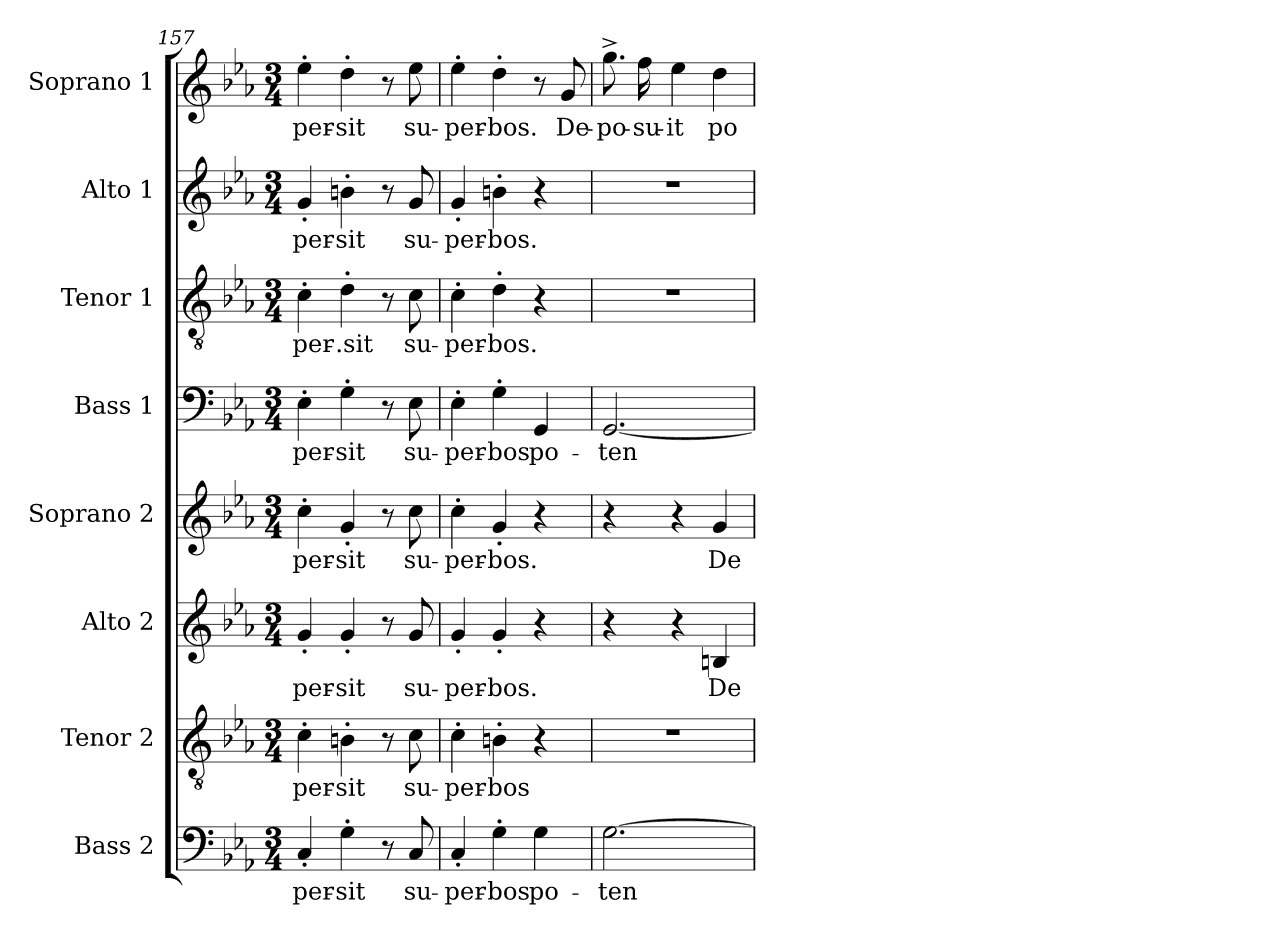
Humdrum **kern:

**kern	**text	**kern	**text	**kern	**text	**kern	**text	**kern	**text	**kern	**text	**kern	**text	**kern	**text
*part8	*part8	*part7	*part7	*part6	*part6	*part5	*part5	*part4	*part4	*part3	*part3	*part2	*part2	*part1	*part1
*staff8	*staff8	*staff7	*staff7	*staff6	*staff6	*staff5	*staff5	*staff4	*staff4	*staff3	*staff3	*staff2	*staff2	*staff1	*staff1
*I"Bass 2	*	*I"Tenor 2	*	*I"Alto 2	*	*I"Soprano 2	*	*I"Bass 1	*	*I"Tenor 1	*	*I"Alto 1	*	*I"Soprano 1	*
*I'B 2.	*	*I'T 2.	*	*I'A 2.	*	*I'S 2.	*	*I'B 1.	*	*I'T 1.	*	*I'A 1.	*	*I'S 1.	*
!!LO:PB:g=z
*clefF4	*	*clefGv2	*	*clefG2	*	*clefG2	*	*clefF4	*	*clefGv2	*	*clefG2	*	*clefG2	*
*	*	*ITrd7c12	*	*	*	*	*	*	*	*ITrd7c12	*	*	*	*	*
*k[b-e-a-]	*	*k[b-e-a-]	*	*k[b-e-a-]	*	*k[b-e-a-]	*	*k[b-e-a-]	*	*k[b-e-a-]	*	*k[b-e-a-]	*	*k[b-e-a-]	*
*E-:	*	*E-:	*	*E-:	*	*E-:	*	*E-:	*	*E-:	*	*E-:	*	*E-:	*
*M3/4	*	*M3/4	*	*M3/4	*	*M3/4	*	*M3/4	*	*M3/4	*	*M3/4	*	*M3/4	*
=157	=157	=157	=157	=157	=157	=157	=157	=157	=157	=157	=157	=157	=157	=157	=157
!	!LO:LY:b:color=#000000	!	!	!	!	!	!	!	!	!	!	!	!	!	!
!	!	!	!LO:LY:b:color=#000000	!	!	!	!	!	!	!	!	!	!	!	!
!	!	!	!	!	!LO:LY:b:color=#000000	!	!	!	!	!	!	!	!	!	!
!	!	!	!	!	!	!	!LO:LY:b:color=#000000	!	!	!	!	!	!	!	!
!	!	!	!	!	!	!	!	!	!LO:LY:b:color=#000000	!	!	!	!	!	!
!	!	!	!	!	!	!	!	!	!	!	!LO:LY:b:color=#000000	!	!	!	!
!	!	!	!	!	!	!	!	!	!	!	!	!	!LO:LY:b:color=#000000	!	!
!	!	!	!	!	!	!	!	!	!	!	!	!	!	!	!LO:LY:b:color=#000000
4C'i/	-per-	4C'i\	-per-	4g'i/	-per-	4cc'i\	-per-	4E-'i\	-per-	4C'i\	-per-	4g'i/	-per-	4ee-'i\	-per-
!	!LO:LY:b:color=#000000	!	!	!	!	!	!	!	!	!	!	!	!	!	!
!	!	!	!LO:LY:b:color=#000000	!	!	!	!	!	!	!	!	!	!	!	!
!	!	!	!	!	!LO:LY:b:color=#000000	!	!	!	!	!	!	!	!	!	!
!	!	!	!	!	!	!	!LO:LY:b:color=#000000	!	!	!	!	!	!	!	!
!	!	!	!	!	!	!	!	!	!LO:LY:b:color=#000000	!	!	!	!	!	!
!	!	!	!	!	!	!	!	!	!	!	!LO:LY:b:color=#000000	!	!	!	!
!	!	!	!	!	!	!	!	!	!	!	!	!	!LO:LY:b:color=#000000	!	!
!	!	!	!	!	!	!	!	!	!	!	!	!	!	!	!LO:LY:b:color=#000000
4G'i\	-sit	4BBn'i\	-sit	4g'i/	-sit	4g'i/	-sit	4G'i\	-sit	4D'i\	-.sit	4bn'i\	-sit	4dd'i\	-sit
8r	.	8r	.	8r	.	8r	.	8r	.	8r	.	8r	.	8r	.
!	!LO:LY:b:color=#000000	!	!	!	!	!	!	!	!	!	!	!	!	!	!
!	!	!	!LO:LY:b:color=#000000	!	!	!	!	!	!	!	!	!	!	!	!
!	!	!	!	!	!LO:LY:b:color=#000000	!	!	!	!	!	!	!	!	!	!
!	!	!	!	!	!	!	!LO:LY:b:color=#000000	!	!	!	!	!	!	!	!
!	!	!	!	!	!	!	!	!	!LO:LY:b:color=#000000	!	!	!	!	!	!
!	!	!	!	!	!	!	!	!	!	!	!LO:LY:b:color=#000000	!	!	!	!
!	!	!	!	!	!	!	!	!	!	!	!	!	!LO:LY:b:color=#000000	!	!
!	!	!	!	!	!	!	!	!	!	!	!	!	!	!	!LO:LY:b:color=#000000
8Ci/	su-	8Ci\	su-	8gi/	su-	8cci\	su-	8E-i\	su-	8Ci\	su-	8gi/	su-	8ee-i\	su-
=158	=158	=158	=158	=158	=158	=158	=158	=158	=158	=158	=158	=158	=158	=158	=158
!	!LO:LY:b:color=#000000	!	!	!	!	!	!	!	!	!	!	!	!	!	!
!	!	!	!LO:LY:b:color=#000000	!	!	!	!	!	!	!	!	!	!	!	!
!	!	!	!	!	!LO:LY:b:color=#000000	!	!	!	!	!	!	!	!	!	!
!	!	!	!	!	!	!	!LO:LY:b:color=#000000	!	!	!	!	!	!	!	!
!	!	!	!	!	!	!	!	!	!LO:LY:b:color=#000000	!	!	!	!	!	!
!	!	!	!	!	!	!	!	!	!	!	!LO:LY:b:color=#000000	!	!	!	!
!	!	!	!	!	!	!	!	!	!	!	!	!	!LO:LY:b:color=#000000	!	!
!	!	!	!	!	!	!	!	!	!	!	!	!	!	!	!LO:LY:b:color=#000000
4C'i/	-per-	4C'i\	-per-	4g'i/	-per-	4cc'i\	-per-	4E-'i\	-per-	4C'i\	-per-	4g'i/	-per-	4ee-'i\	-per-
!	!LO:LY:b:color=#000000	!	!	!	!	!	!	!	!	!	!	!	!	!	!
!	!	!	!LO:LY:b:color=#000000	!	!	!	!	!	!	!	!	!	!	!	!
!	!	!	!	!	!LO:LY:b:color=#000000	!	!	!	!	!	!	!	!	!	!
!	!	!	!	!	!	!	!LO:LY:b:color=#000000	!	!	!	!	!	!	!	!
!	!	!	!	!	!	!	!	!	!LO:LY:b:color=#000000	!	!	!	!	!	!
!	!	!	!	!	!	!	!	!	!	!	!LO:LY:b:color=#000000	!	!	!	!
!	!	!	!	!	!	!	!	!	!	!	!	!	!LO:LY:b:color=#000000	!	!
!	!	!	!	!	!	!	!	!	!	!	!	!	!	!	!LO:LY:b:color=#000000
4G'i\	-bos	4BBn'i\	-bos	4g'i/	-bos.	4g'i/	-bos.	4G'i\	-bos	4D'i\	-bos.	4bn'i\	-bos.	4dd'i\	-bos.
!	!LO:LY:b:color=#000000	!	!	!	!	!	!	!	!	!	!	!	!	!	!
!	!	!	!	!	!	!	!	!	!LO:LY:b:color=#000000	!	!	!	!	!	!
4Gi\	po-	4r	.	4r	.	4r	.	4GGi/	po-	4r	.	4r	.	8r	.
!	!	!	!	!	!	!	!	!	!	!	!	!	!	!	!LO:LY:b:color=#000000
.	.	.	.	.	.	.	.	.	.	.	.	.	.	8gi/	De-
=159	=159	=159	=159	=159	=159	=159	=159	=159	=159	=159	=159	=159	=159	=159	=159
!	!LO:LY:b:color=#000000	!LO:N:vis=1	!	!	!	!	!	!	!	!	!	!	!	!	!
!	!	!	!	!	!	!	!	!	!LO:LY:b:color=#000000	!LO:N:vis=1	!	!LO:N:vis=1	!	!	!
!	!	!	!	!	!	!	!	!	!	!	!	!	!	!	!LO:LY:b:color=#000000
[2.Gi\	-ten-	2.r	.	4r	.	4r	.	[2.GGi/	-ten-	2.r	.	2.r	.	8.gg^i\	-po-
!	!	!	!	!	!	!	!	!	!	!	!	!	!	!	!LO:LY:b:color=#000000
.	.	.	.	.	.	.	.	.	.	.	.	.	.	16ffi\	-su-
!	!	!	!	!	!	!	!	!	!	!	!	!	!	!	!LO:LY:b:color=#000000
.	.	.	.	4r	.	4r	.	.	.	.	.	.	.	4ee-i\	-it
!	!	!	!	!	!LO:LY:b:color=#000000	!	!	!	!	!	!	!	!	!	!
!	!	!	!	!	!	!	!LO:LY:b:color=#000000	!	!	!	!	!	!	!	!
!	!	!	!	!	!	!	!	!	!	!	!	!	!	!	!LO:LY:b:color=#000000
.	.	.	.	4Bni/	De-	4gi/	De-	.	.	.	.	.	.	4ddi\	po-
=	=	=	=	=	=	=	=	=	=	=	=	=	=	=	=
*-	*-	*-	*-	*-	*-	*-	*-	*-	*-	*-	*-	*-	*-	*-	*-
